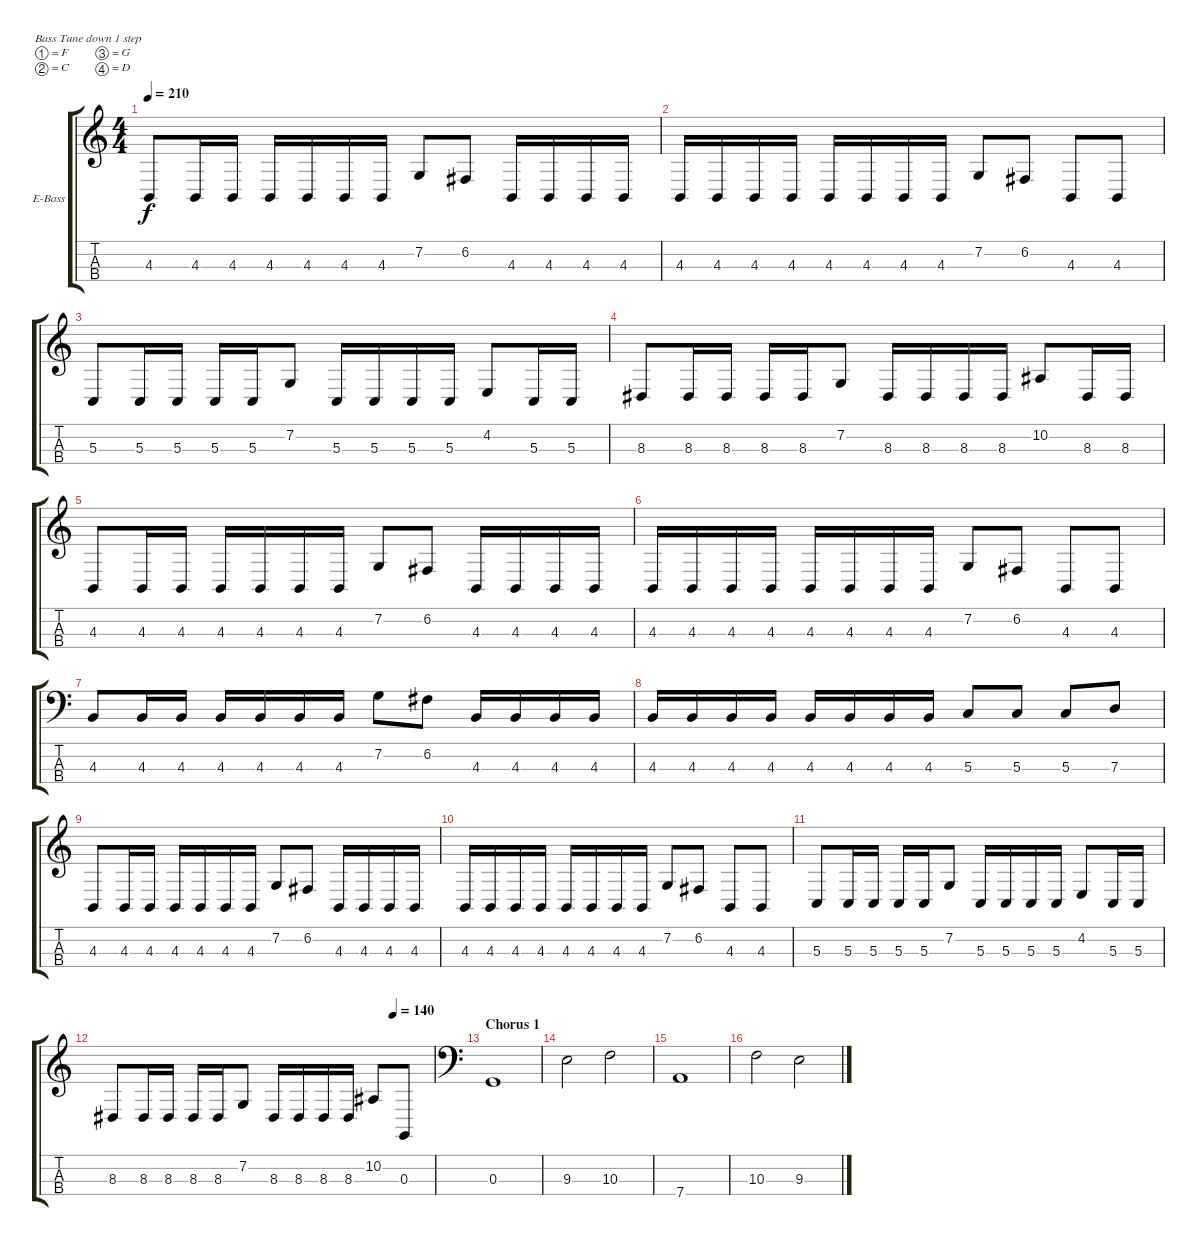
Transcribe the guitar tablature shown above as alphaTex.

\defaultSystemsLayout 4
\bracketExtendMode groupsimilarinstruments
\firstSystemTrackNameOrientation horizontal
\otherSystemsTrackNameOrientation horizontal
\track ("Christian" "E-Bass") {instrument electricbassfinger}
\staff {score tabs}
\tuning (F2 C2 G1 D1)
\ts (4 4)
\tempo 210
\clef g2
\scale
0.5
\ks c
4.3.8{dy f} 4.3.16 4.3.16 4.3.16 4.3.16 4.3.16 4.3.16 7.2.8 6.2.8 4.3.16 4.3.16 4.3.16 4.3.16 |
\scale
0.5 4.3.16 4.3.16 4.3.16 4.3.16 4.3.16 4.3.16 4.3.16 4.3.16 7.2.8 6.2.8 4.3.8 4.3.8 |
\scale
0.5 5.3.8 5.3.16 5.3.16 5.3.16 5.3.16 7.2.8 5.3.16 5.3.16 5.3.16 5.3.16 4.2.8 5.3.16 5.3.16 |
\scale
0.5 8.3.8 8.3.16 8.3.16 8.3.16 8.3.16 7.2.8 8.3.16 8.3.16 8.3.16 8.3.16 10.2.8 8.3.16 8.3.16 |
\scale
0.5 4.3.8 4.3.16 4.3.16 4.3.16 4.3.16 4.3.16 4.3.16 7.2.8 6.2.8 4.3.16 4.3.16 4.3.16 4.3.16 |
\scale
0.5 4.3.16 4.3.16 4.3.16 4.3.16 4.3.16 4.3.16 4.3.16 4.3.16 7.2.8 6.2.8 4.3.8 4.3.8 |
\clef f4
\scale
0.5 4.3.8 4.3.16 4.3.16 4.3.16 4.3.16 4.3.16 4.3.16 7.2.8 6.2.8 4.3.16 4.3.16 4.3.16 4.3.16 |
\scale
0.5 4.3.16 4.3.16 4.3.16 4.3.16 4.3.16 4.3.16 4.3.16 4.3.16 5.3.8 5.3.8 5.3.8 7.3.8 |
\clef g2
\scale
0.5 4.3.8 4.3.16 4.3.16 4.3.16 4.3.16 4.3.16 4.3.16 7.2.8 6.2.8 4.3.16 4.3.16 4.3.16 4.3.16 |
\scale
0.5 4.3.16 4.3.16 4.3.16 4.3.16 4.3.16 4.3.16 4.3.16 4.3.16 7.2.8 6.2.8 4.3.8 4.3.8 |
\scale
0.5 5.3.8 5.3.16 5.3.16 5.3.16 5.3.16 7.2.8 5.3.16 5.3.16 5.3.16 5.3.16 4.2.8 5.3.16 5.3.16 |
\tempo (140 0.875)
\scale
0.5 8.3.8 8.3.16 8.3.16 8.3.16 8.3.16 7.2.8 8.3.16 8.3.16 8.3.16 8.3.16 10.2.8 0.3.8 |
\section ("" "Chorus 1")
\clef f4
\scale
0.5 0.3.1 |
\scale
0.5 9.3.2 10.3.2 |
\scale
0.5 7.4.1 |
\scale
0.5 10.3.2 9.3.2
